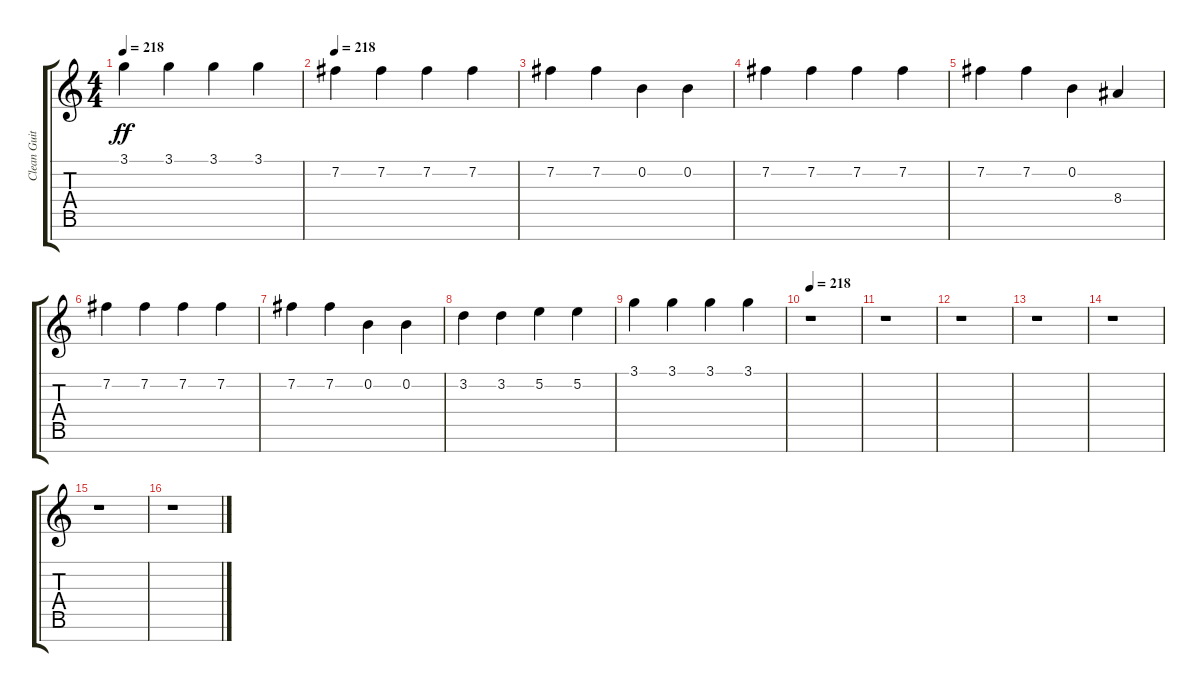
\track ("Clean Guitar" "Clean Guit") {instrument electricguitarjazz}
\staff {score tabs}
\tuning (E4 B3 G3 D3 A2 E2 B1) {hide}
\ts (4 4)
\tempo 218
\clef g2
\ks c
3.1.4{dy ff} 3.1.4 3.1.4 3.1.4 |
\tempo 218
7.2.4 7.2.4 7.2.4 7.2.4 |
7.2.4 7.2.4 0.2.4 0.2.4 |
7.2.4 7.2.4 7.2.4 7.2.4 |
7.2.4 7.2.4 0.2.4 8.4.4 |
7.2.4 7.2.4 7.2.4 7.2.4 |
7.2.4 7.2.4 0.2.4 0.2.4 |
3.2.4 3.2.4 5.2.4 5.2.4 |
3.1.4 3.1.4 3.1.4 3.1.4 |
\tempo 218
r.1 |
r.1 |
r.1 |
r.1 |
r.1 |
r.1 |
r.1
